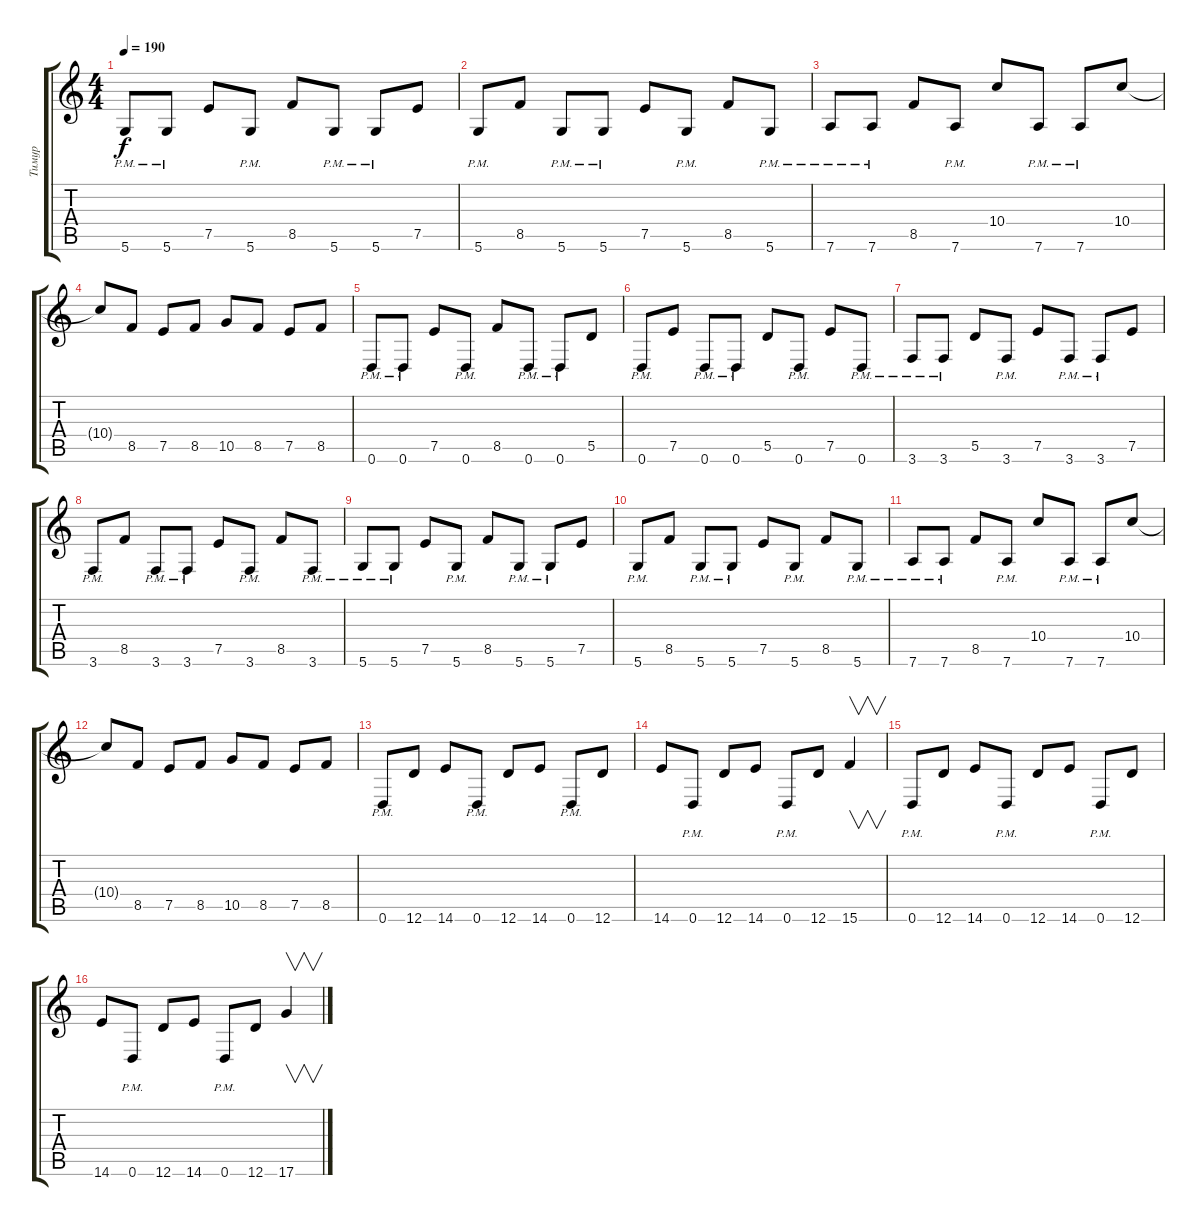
\track ("Тимур" "Тимур") {instrument distortionguitar}
\staff {score tabs}
\tuning (E4 B3 G3 D3 A2 D2) {hide}
\ts (4 4)
\tempo 190
\clef g2
\ks c
5.6{pm}.8{dy f} 5.6{pm}.8 7.5.8 5.6{pm}.8 8.5.8 5.6{pm}.8 5.6{pm}.8 7.5.8 |
5.6{pm}.8 8.5.8 5.6{pm}.8 5.6{pm}.8 7.5.8 5.6{pm}.8 8.5.8 5.6{pm}.8 |
7.6{pm}.8 7.6{pm}.8 8.5.8 7.6{pm}.8 10.4.8 7.6{pm}.8 7.6{pm}.8 10.4.8 |
10.4{t}.8 8.5.8 7.5.8 8.5.8 10.5.8 8.5.8 7.5.8 8.5.8 |
0.6{pm}.8 0.6{pm}.8 7.5.8 0.6{pm}.8 8.5.8 0.6{pm}.8 0.6{pm}.8 5.5.8 |
0.6{pm}.8 7.5.8 0.6{pm}.8 0.6{pm}.8 5.5.8 0.6{pm}.8 7.5.8 0.6{pm}.8 |
3.6{pm}.8 3.6{pm}.8 5.5.8 3.6{pm}.8 7.5.8 3.6{pm}.8 3.6{pm}.8 7.5.8 |
3.6{pm}.8 8.5.8 3.6{pm}.8 3.6{pm}.8 7.5.8 3.6{pm}.8 8.5.8 3.6{pm}.8 |
5.6{pm}.8 5.6{pm}.8 7.5.8 5.6{pm}.8 8.5.8 5.6{pm}.8 5.6{pm}.8 7.5.8 |
5.6{pm}.8 8.5.8 5.6{pm}.8 5.6{pm}.8 7.5.8 5.6{pm}.8 8.5.8 5.6{pm}.8 |
7.6{pm}.8 7.6{pm}.8 8.5.8 7.6{pm}.8 10.4.8 7.6{pm}.8 7.6{pm}.8 10.4.8 |
10.4{t}.8 8.5.8 7.5.8 8.5.8 10.5.8 8.5.8 7.5.8 8.5.8 |
0.6{pm}.8 12.6.8 14.6.8 0.6{pm}.8 12.6.8 14.6.8 0.6{pm}.8 12.6.8 |
14.6.8 0.6{pm}.8 12.6.8 14.6.8 0.6{pm}.8 12.6.8 15.6.4{v} |
0.6{pm}.8 12.6.8 14.6.8 0.6{pm}.8 12.6.8 14.6.8 0.6{pm}.8 12.6.8 |
14.6.8 0.6{pm}.8 12.6.8 14.6.8 0.6{pm}.8 12.6.8 17.6.4{v}
